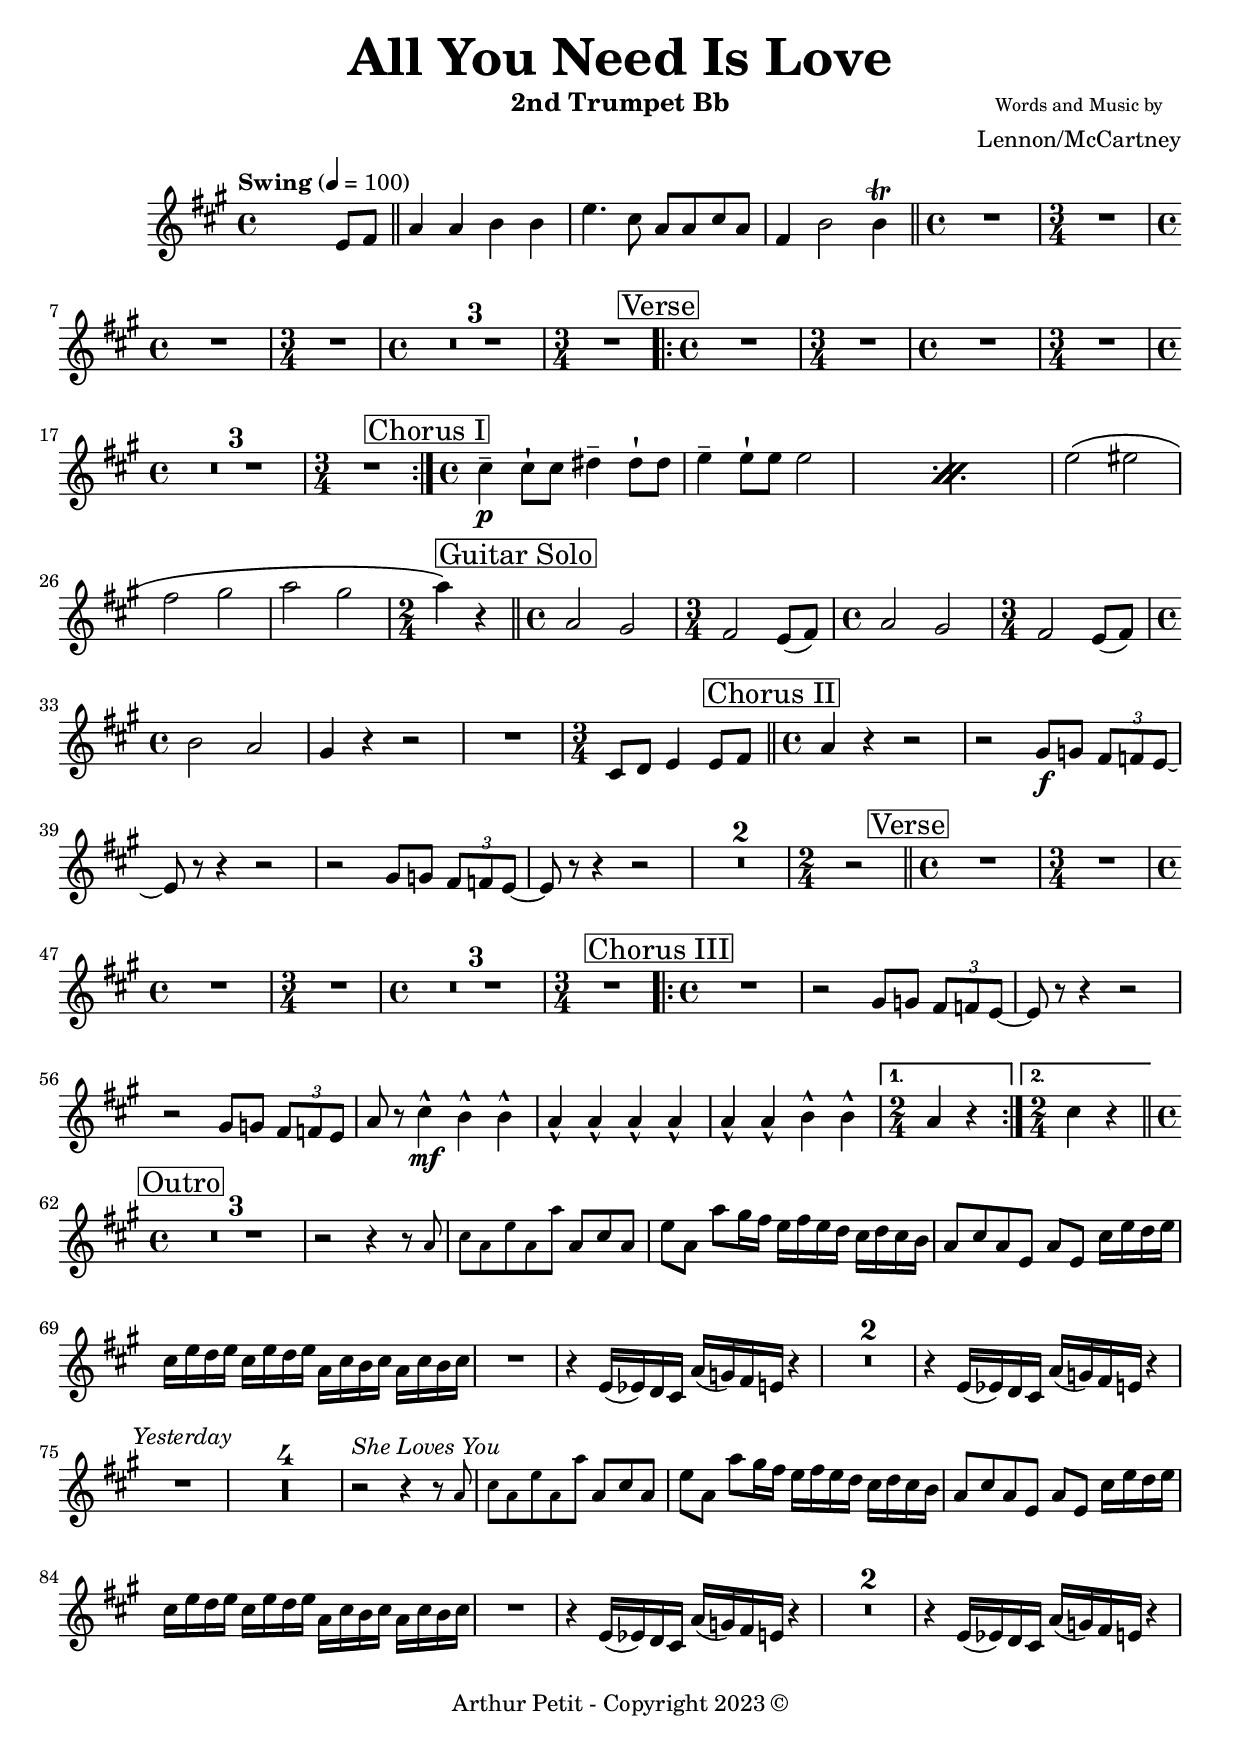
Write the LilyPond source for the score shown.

\version "2.20.0"
%tmp
global = {
  \time 4/4
  \key g \major
  \tempo "Swing" 4=100
  \compressFullBarRests % compress rest bars
}

% ***** Trompette ***** 
dashPlus = "trill"
trp_ii_intro = \relative c' {
  s2. d8 e \bar"||" g4 g a a | d4. b8 g8 g b g | e4 a2 a4-+ \bar"||"
}

trp_ii_preverse = \relative c' {
  \time 4/4 R1 \time 3/4 R2. \time 4/4 R1 \time 3/4 R2. \time 4/4 R1*3 \time 3/4 R2.
}

trp_ii_verse = \relative c' {
  \mark \markup \center-column { \box "Verse" }
  \time 4/4 R1 \time 3/4 R2. \time 4/4 R1 \time 3/4 R2. \time 4/4 R1*3 \time 3/4 R2.
}

trp_ii_chorus_i = \relative c'' {
  \mark \markup \center-column { \box "Chorus I" }
  \time 4/4
  \repeat "percent" 2 {b4-- \p b8-! b8 cis4-- cis8-! cis8 | d4-- d8-! d8 d2 | }
  d2\( dis e fis g fis \time 2/4 g4\) r \bar"||"
}

trp_ii_guitar_solo = \relative c'' {
  \mark \markup \center-column { \box "Guitar Solo" }
  \time 4/4 g2 fis \time 3/4 e2 d8( e) \time 4/4 g2 fis \time 3/4 e2 d8( e) \time 4/4 a2 g2 | fis4 r r2 | R1 \time 3/4 b,8 c d4 d8 e |
}

trp_ii_chorus_ii = \relative c'' {
  \mark \markup \center-column { \box "Chorus II" }
  \time 4/4
  % zooooob
  g4 r r2 | r2 fis8\f f \tuplet 3/2 { e8 ees d~ } | d8 r r4 r2 | r2 fis8 f \tuplet 3/2 { e8 ees d~ } |
  d8 r r4 r2 | R1*2 \time 2/4 r2 
}

trp_ii_chorus_iii = \relative c'' {
  \mark \markup \center-column { \box "Chorus III" }
  \repeat "volta" 2 {
  \time 4/4
  R1 | r2 fis,8 f \tuplet 3/2 { e8 ees d~ } | d8 r r4 r2 | r2 fis8 f \tuplet 3/2 { e8 ees d~ } |
  g8 r b4-^\mf a-^ a-^ | g-^ g-^ g-^ g-^ | g-^ g-^ a-^ a-^ |
  } 
  \alternative {{ \time 2/4 g4 r | } { \time 2/4 b4 r4 | }}
}

trp_ii_outro = \relative c'' {
  \mark \markup \center-column { \box "Outro" }
  \time 4/4
  R1*3 | 
  r2 r4 r8 \tiny g b[ g d' g, g'] \normalsize g,8 b g d' g, g' fis16 e d e d c b c b a g8 b g d g d |
  b'16 d c d b d c d b d c d g, b a b g b a b 
  R1 | r4 d,16( des) c b g'( f) e d r4 | R1*2 | r4 d16( des) c b g'( f) e d r4 |
  R1^\markup \italic "Yesterday" 
  R1*4
  r2^\markup \italic "She Loves You" r4 r8 \tiny g b[ g d' g, g'] \normalsize g,8 b g d' g, g' fis16 e d e d c b c b a g8 b g d g d |
  b'16 d c d b d c d b d c d g, b a b g b a b 
  R1 | r4 d,16( des) c b g'( f) e d r4 | R1*2 | r4 d16( des) c b g'( f) e d r4 |
  
}

trp_ii = \relative c'' {
  \global
  % Intro 
  \trp_ii_intro 
  % Verse 1 et 2
  \trp_ii_preverse
  \repeat "volta" 2 {
  \trp_ii_verse
  }
  % Chorus
  \trp_ii_chorus_i
  % Guitar solo
  \trp_ii_guitar_solo \bar"||"
  % Chorus
  \trp_ii_chorus_ii \bar"||"
  % Verse 3
  \trp_ii_verse
  % Chorus
  \trp_ii_chorus_iii \bar"||"
  % Outro
  \trp_ii_outro 
}

\book{
  \bookOutputSuffix "Trp-2-Bb"
  \header {
      title = \markup { \fontsize #3 \bold "All You Need Is Love"}
      composer = \markup {
        \column{
          \line{\center-align \fontsize #-2 {"Words and Music by"} }
          \line{\center-align \fontsize #0 "Lennon/McCartney"}
        }
      }
      subtitle = ""
      instrument = "2nd Trumpet Bb"
      % opus = "Op. 9"
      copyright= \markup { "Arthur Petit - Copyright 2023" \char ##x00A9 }
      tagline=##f
    }
  \score {
    <<
      \chords {
        %\accords                
      }
      \new StaffGroup <<
        \new Staff \relative c' {
          \set Staff.instrument="trumpet"
          \transpose bes c' { \trp_ii }
        }
      >>
      
      
    >>    
    \midi{ \tempo 4 = 100  } 
    \layout {} 
  }
}

